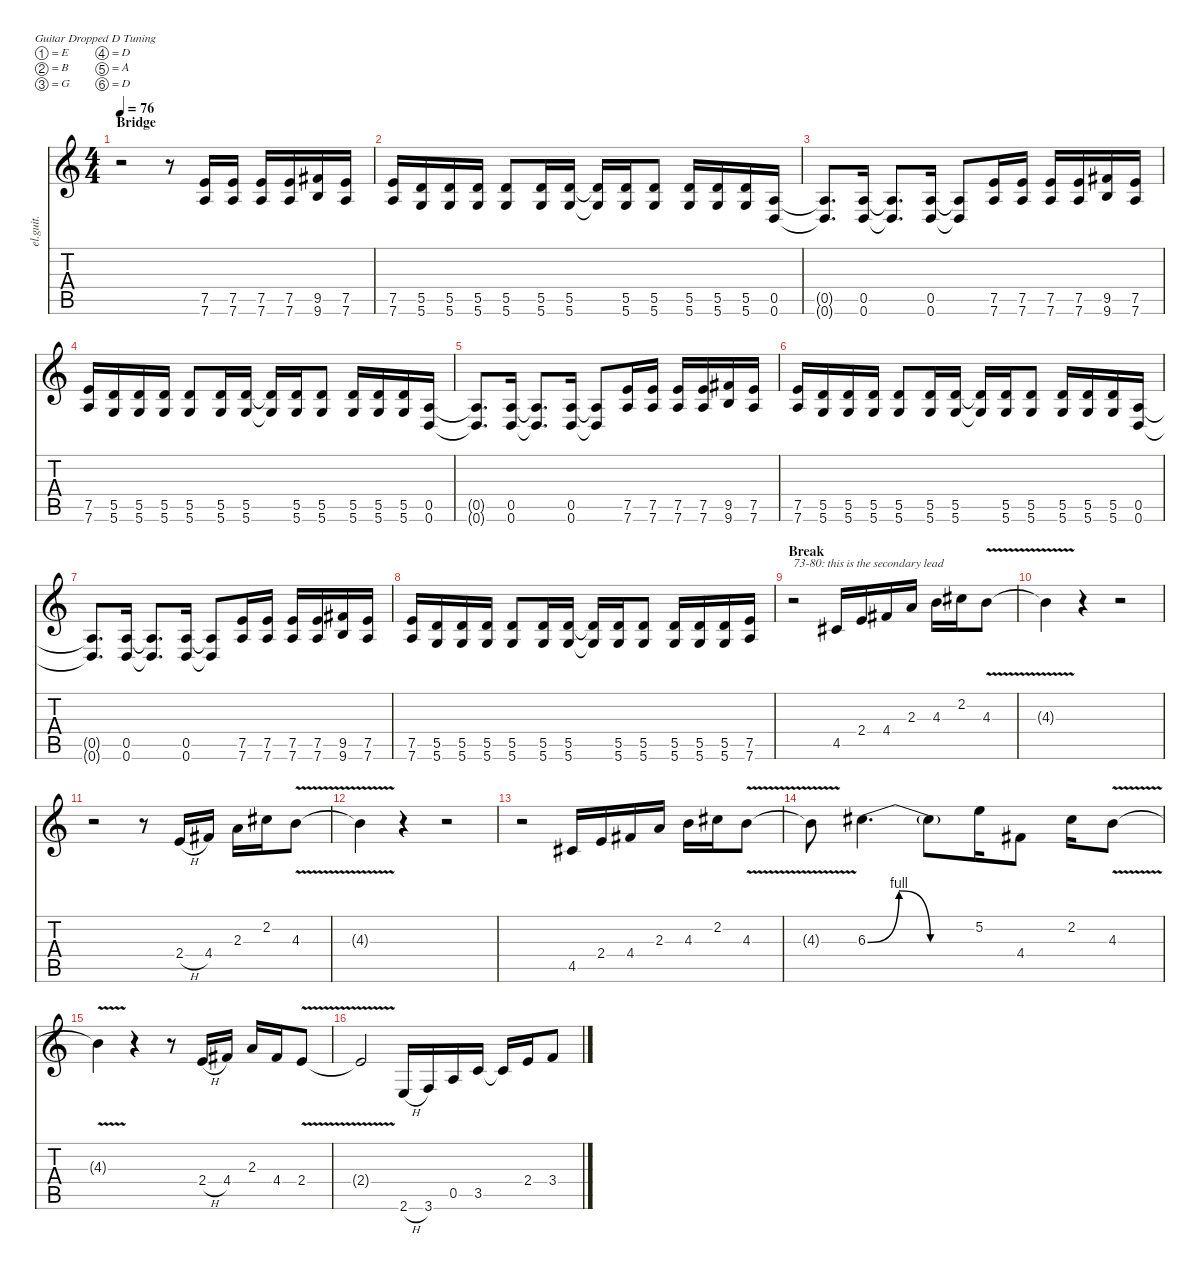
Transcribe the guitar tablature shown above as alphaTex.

\defaultSystemsLayout 4
\hideDynamics
\bracketExtendMode nobrackets
\track ("Fill Guitar #1" "el.guit.") {instrument electricguitarclean}
\staff {score tabs}
\tuning (E4 B3 G3 D3 A2 D2)
\ts (4 4)
\section ("" "Bridge")
\tempo 76
\clef g2
\ks c
r.2{dy f} r.8 (7.5 7.6).16{dy fff} (7.5 7.6).16 (7.5 7.6).16 (7.5 7.6).16 (9.5{acc #} 9.6).16 (7.5 7.6).16 |
(7.5 7.6).16 (5.5 5.6).16 (5.5 5.6).16 (5.5 5.6).16 (5.5 5.6).8 (5.5 5.6).16 (5.5 5.6).16 (5.5{t} 5.6{t}).16{dy f} (5.5 5.6).16{dy fff} (5.5 5.6).8 (5.5 5.6).16 (5.5 5.6).16 (5.5 5.6).16 (0.5 0.6).16 |
(0.5{t} 0.6{t}).8{d dy f} (0.5 0.6).16{dy fff} (0.5{t} 0.6{t}).8{d dy f} (0.5 0.6).16{dy fff} (0.5{t} 0.6{t}).8{dy f} (7.5 7.6).16{dy fff} (7.5 7.6).16 (7.5 7.6).16 (7.5 7.6).16 (9.5{acc #} 9.6).16 (7.5 7.6).16 |
(7.5 7.6).16 (5.5 5.6).16 (5.5 5.6).16 (5.5 5.6).16 (5.5 5.6).8{dy f} (5.5 5.6).16{dy fff} (5.5 5.6).16 (5.5{t} 5.6{t}).16{dy f} (5.5 5.6).16{dy fff} (5.5 5.6).8 (5.5 5.6).16 (5.5 5.6).16 (5.5 5.6).16 (0.5 0.6).16 |
(0.5{t} 0.6{t}).8{d dy f} (0.5 0.6).16{dy fff} (0.5{t} 0.6{t}).8{d dy f} (0.5 0.6).16{dy fff} (0.5{t} 0.6{t}).8{dy f} (7.5 7.6).16{dy fff} (7.5 7.6).16 (7.5 7.6).16 (7.5 7.6).16 (9.5{acc #} 9.6).16 (7.5 7.6).16 |
(7.5 7.6).16 (5.5 5.6).16 (5.5 5.6).16 (5.5 5.6).16 (5.5 5.6).8{dy f} (5.5 5.6).16{dy fff} (5.5 5.6).16 (5.5{t} 5.6{t}).16{dy f} (5.5 5.6).16{dy fff} (5.5 5.6).8 (5.5 5.6).16 (5.5 5.6).16 (5.5 5.6).16 (0.5 0.6).16 |
(0.5{t} 0.6{t}).8{d dy f} (0.5 0.6).16{dy fff} (0.5{t} 0.6{t}).8{d dy f} (0.5 0.6).16{dy fff} (0.5{t} 0.6{t}).8{dy f} (7.5 7.6).16{dy fff} (7.5 7.6).16 (7.5 7.6).16 (7.5 7.6).16 (9.5{acc #} 9.6).16 (7.5 7.6).16 |
(7.5 7.6).16 (5.5 5.6).16 (5.5 5.6).16 (5.5 5.6).16 (5.5 5.6).8{dy f} (5.5 5.6).16{dy fff} (5.5 5.6).16 (5.5{t} 5.6{t}).16{dy f} (5.5 5.6).16{dy fff} (5.5 5.6).8 (5.5 5.6).16 (5.5 5.6).16 (5.5 5.6).16 (7.5 7.6).16 |
\section ("" "Break")
r.2{txt "73-80: this is the secondary lead"} 4.5{acc #}.16{dy mp} 2.4.16{dy mf} 4.4{acc #}.16 2.3.16{dy f} 4.3.16 2.2{acc #}.16 4.3{v}.8 |
4.3{v t}.4 r.4 r.2 |
r.2 r.8 2.4{h}.16 4.4{acc #}.16 2.3.16 2.2{acc #}.16 4.3{v}.8 |
4.3{v t}.4 r.4 r.2 |
r.2 4.5{acc #}.16 2.4.16 4.4{acc #}.16 2.3.16 4.3.16 2.2{acc #}.16 4.3{v}.8 |
4.3{v t}.8 6.3{be (bendrelease 0 0 30 4 30 4 60 0) acc #}.4{d} 6.3{be (hold 0 0 60 0) t acc #}.8 5.2.16 4.4{acc #}.8 2.2{acc #}.16 4.3{v}.8 |
4.3{v t}.4 r.4 r.8 2.4{h}.16{dy ff} 4.4{acc #}.16 2.3.16 4.4{acc #}.16 2.4{v}.8 |
2.4{v t}.2{dy f} 2.6{h}.16 3.6.16 0.5.16 3.5.16 3.5{t}.16 2.4.16 3.4.8
